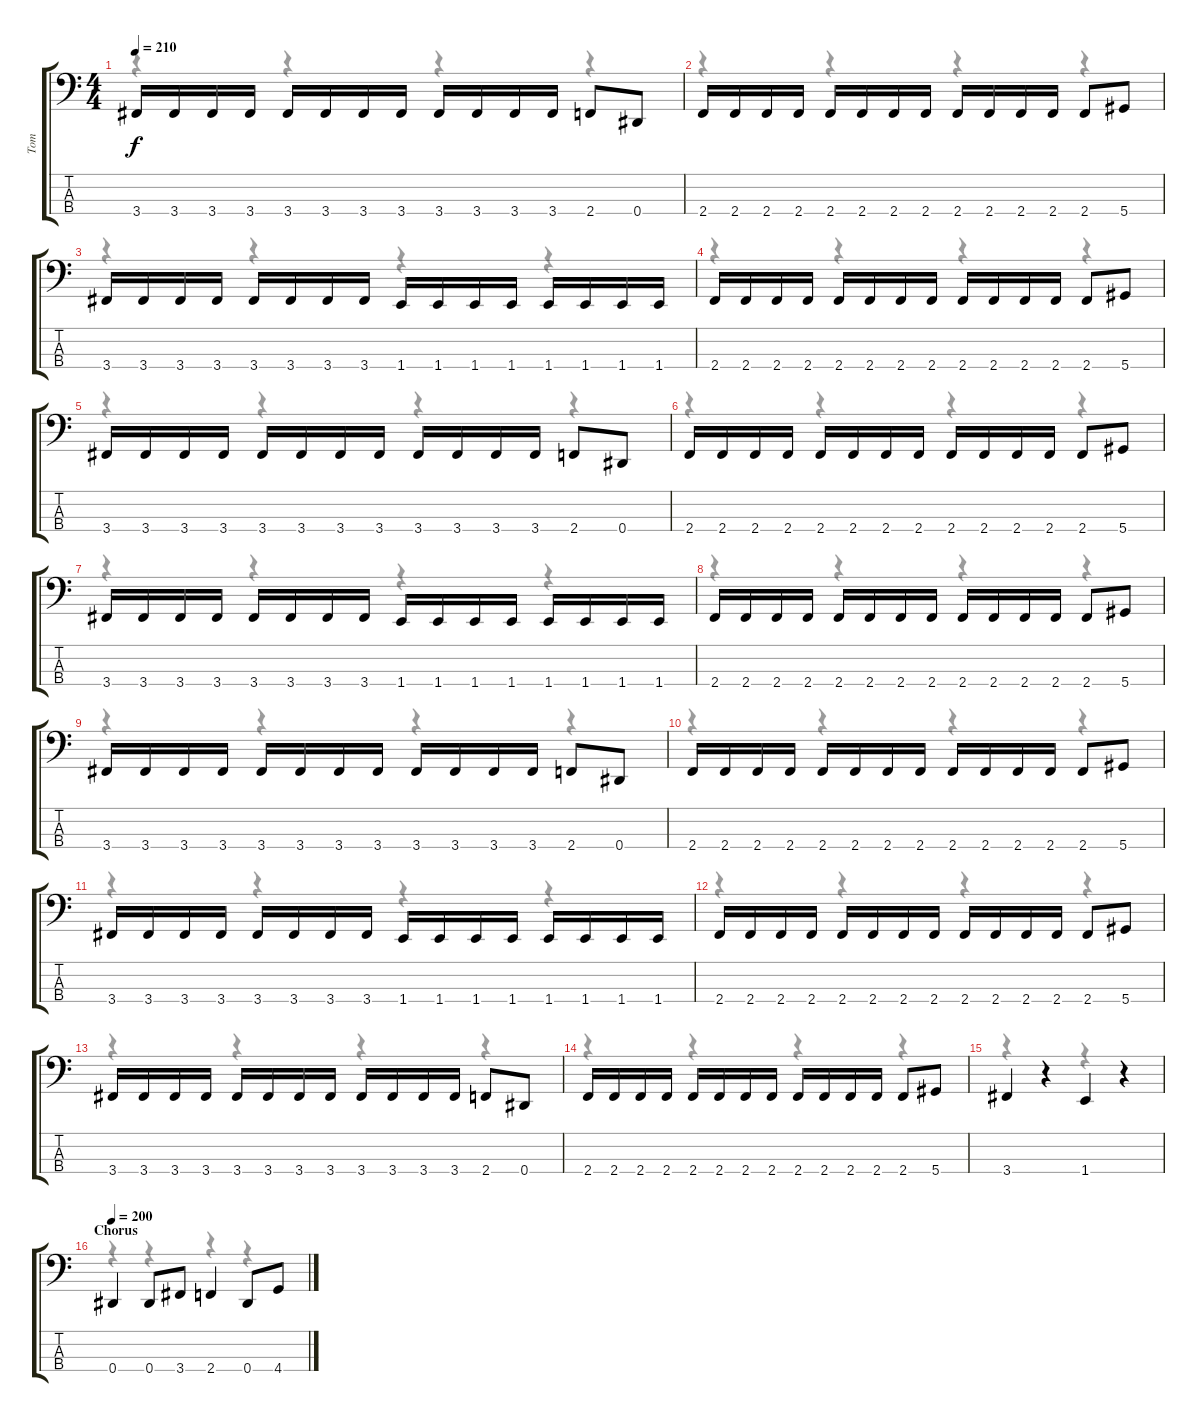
\track ("Tom" "Tom") {instrument electricbasspick}
\staff {score tabs}
\tuning (Gb2 Db2 Ab1 Eb1) {hide}
\voice
\ts (4 4)
\tempo 210
\clef f4
\ks c
3.4.16{dy f} 3.4.16 3.4.16 3.4.16 3.4.16 3.4.16 3.4.16 3.4.16 3.4.16 3.4.16 3.4.16 3.4.16 2.4.8 0.4.8 |
2.4.16 2.4.16 2.4.16 2.4.16 2.4.16 2.4.16 2.4.16 2.4.16 2.4.16 2.4.16 2.4.16 2.4.16 2.4.8 5.4.8 |
3.4.16 3.4.16 3.4.16 3.4.16 3.4.16 3.4.16 3.4.16 3.4.16 1.4.16 1.4.16 1.4.16 1.4.16 1.4.16 1.4.16 1.4.16 1.4.16 |
2.4.16 2.4.16 2.4.16 2.4.16 2.4.16 2.4.16 2.4.16 2.4.16 2.4.16 2.4.16 2.4.16 2.4.16 2.4.8 5.4.8 |
3.4.16 3.4.16 3.4.16 3.4.16 3.4.16 3.4.16 3.4.16 3.4.16 3.4.16 3.4.16 3.4.16 3.4.16 2.4.8 0.4.8 |
2.4.16 2.4.16 2.4.16 2.4.16 2.4.16 2.4.16 2.4.16 2.4.16 2.4.16 2.4.16 2.4.16 2.4.16 2.4.8 5.4.8 |
3.4.16 3.4.16 3.4.16 3.4.16 3.4.16 3.4.16 3.4.16 3.4.16 1.4.16 1.4.16 1.4.16 1.4.16 1.4.16 1.4.16 1.4.16 1.4.16 |
2.4.16 2.4.16 2.4.16 2.4.16 2.4.16 2.4.16 2.4.16 2.4.16 2.4.16 2.4.16 2.4.16 2.4.16 2.4.8 5.4.8 |
3.4.16 3.4.16 3.4.16 3.4.16 3.4.16 3.4.16 3.4.16 3.4.16 3.4.16 3.4.16 3.4.16 3.4.16 2.4.8 0.4.8 |
2.4.16 2.4.16 2.4.16 2.4.16 2.4.16 2.4.16 2.4.16 2.4.16 2.4.16 2.4.16 2.4.16 2.4.16 2.4.8 5.4.8 |
3.4.16 3.4.16 3.4.16 3.4.16 3.4.16 3.4.16 3.4.16 3.4.16 1.4.16 1.4.16 1.4.16 1.4.16 1.4.16 1.4.16 1.4.16 1.4.16 |
2.4.16 2.4.16 2.4.16 2.4.16 2.4.16 2.4.16 2.4.16 2.4.16 2.4.16 2.4.16 2.4.16 2.4.16 2.4.8 5.4.8 |
3.4.16 3.4.16 3.4.16 3.4.16 3.4.16 3.4.16 3.4.16 3.4.16 3.4.16 3.4.16 3.4.16 3.4.16 2.4.8 0.4.8 |
2.4.16 2.4.16 2.4.16 2.4.16 2.4.16 2.4.16 2.4.16 2.4.16 2.4.16 2.4.16 2.4.16 2.4.16 2.4.8 5.4.8 |
3.4.4 r.4 1.4.4 r.4 |
\section ("" "Chorus")
\tempo 200
0.4.4 0.4.8 3.4.8 2.4.4 0.4.8 4.4.8
\voice
\clef f4
\ottava regular
\simile none
\ks c
r.4{dy f} r.4 r.4 r.4 |
r.4 r.4 r.4 r.4 |
r.4 r.4 r.4 r.4 |
r.4 r.4 r.4 r.4 |
r.4 r.4 r.4 r.4 |
r.4 r.4 r.4 r.4 |
r.4 r.4 r.4 r.4 |
r.4 r.4 r.4 r.4 |
r.4 r.4 r.4 r.4 |
r.4 r.4 r.4 r.4 |
r.4 r.4 r.4 r.4 |
r.4 r.4 r.4 r.4 |
r.4 r.4 r.4 r.4 |
r.4 r.4 r.4 r.4 |
r.4 r.4 r.4 r.4 |
r.4 r.4 r.4 r.4
